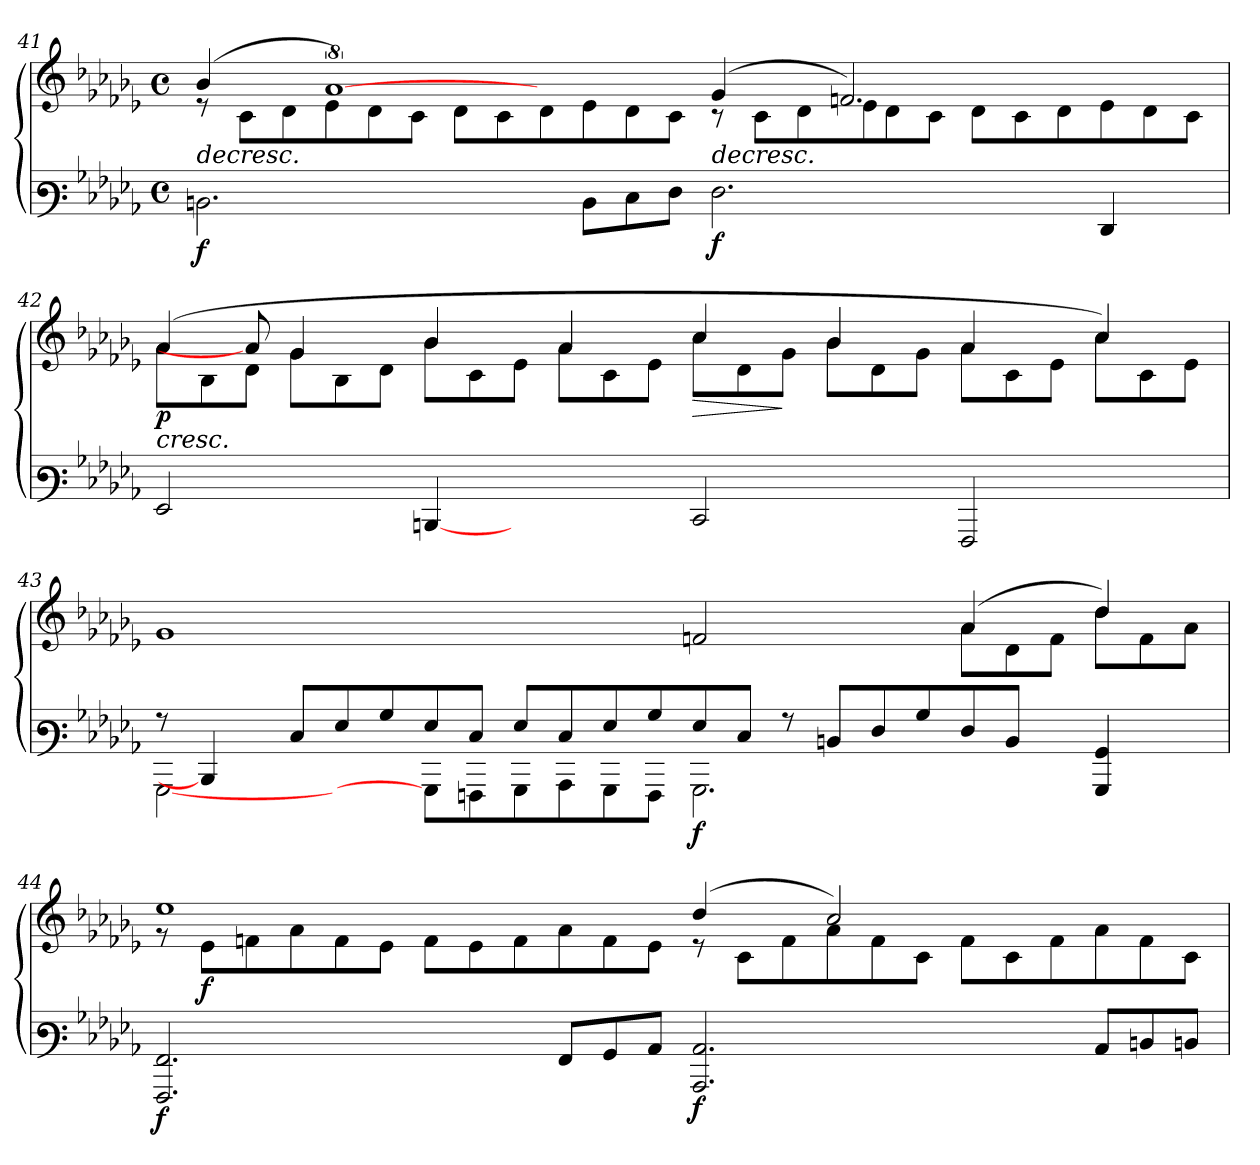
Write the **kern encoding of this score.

**kern	**kern	**dynam
*part1	*part1	*part1
*staff2	*staff1	*staff1/2
!!LO:LB:g=z
*clefF3	*clefG3	*
*k[b-e-a-d-g-c-]	*k[b-e-a-d-g-c-]	*
*M4/4	*M4/4	*
*met(c)	*met(c)	*
=41	=41	=41
!	!	!LO:HP:b
*	*^	*
!	!	!	!LO:DY:n=1:b=2
2.Dn\	(>4g-/	8rB	> f
.	.	8A-\L	.
.	8ryy	8B-\	.
.	[8%5f/)	8c-\	.
.	.	8B-\	.
.	.	8A-\J	.
4.ryy	.	8B-\L	.
.	.	8A-\	.
.	2ryy	8B-\	.
8D\L	.	8c-\	.
8E-\	.	8B-\	.
8F\J	.	8A-\J	.
!	!	!	!LO:HP:b
!	!	!	!LO:DY:n=2:b=2
2.F\	(>4e-/	8rG	> f
.	.	8A-\L	.
.	8ryy	8B-\	.
.	2.dn/)	8c-\	.
.	.	8B-\	.
.	.	8A-\J	.
4.ryy	.	8B-\L	.
.	.	8A-\	.
.	.	8B-\	.
4FF/	4.ryy	8c-\	.
.	.	8B-\	.
8ryy	.	8A-\J	.
=42	=42	=42	=42
!	!	!	!LO:HP:b
!	!	!	!LO:DY:n=1:b
2GG-/	(>4f/	8f\L	< p
.	.	8G-\	.
.	8f/]	8B-\J	.
.	4e-/	8e-\L	.
4ryy	.	8G-\	.
.	8ryy	8B-\J	.
[4DDn/	4g-/	8g-\L	.
.	.	8A-\	.
2ryy	8ryy	8c-\J	.
.	4f/	8f\L	.
.	.	8A-\	.
.	8ryy	8c-\J	.
!	!	!	!LO:HP:b
2EE-/	4a-/	8a-\L	>
.	.	8B-\	.
.	8ryy	8e-\J	]
.	4g-/	8g-\L	.
4ryy	.	8B-\	.
.	8ryy	8e-\J	]
2AAA-/	4f/	8f\L	.
.	.	8A-\	.
.	8ryy	8c-\J	.
.	4a-/)	8a-\L	.
4ryy	.	8A-\	.
.	8ryy	8c-\J	.
!!LO:LB:g=z	!!
=43	=43	=43	=43
*^	*	*	*
8rA	[<2BBB-\	1e-	4ryy	.
4DD/]	.	.	.	.
*	*	*v	*v	*
8E-/L	.	.	.
8G-/	4ryy	.	.
8B-/	.	.	.
8G-/	8BBB-\L]	.	.
8E-/J	8AAAn\	.	.
8G-/L	8BBB-\	2ryy	.
8E-/	8CC-\	.	.
8G-/	8BBB-\	.	.
8B-/	8AAA\J	.	.
!	!	!	!LO:DY:b=2
8G-/	2.BBB-\	2dn/	f
8E-/J	.	.	.
8rA	.	.	.
8Dn/L	.	.	.
8F/	.	4ryy	.
8B-/	.	.	.
*	*	*^	*
8F/	8ryy	(>4f/	8f\L	.
8D/J	2ryy	.	8B-\	.
8ryy	.	8ryy	8d\J	]
4BBB-/ 4BB-/	.	4b-/)	8b-\L	.
.	.	.	8d\	.
8ryy	8ryy	8ryy	8f\J	.
=44	=44	=44	=44	=44
!	!	!	!	!LO:DY:b=2
*v	*v	*	*	*
2.AAA-/ 2.AA-/	1cc-	8re	f
!	!	!	!LO:DY:b
.	.	8c-\L	f
.	.	8dn\	.
.	.	8f\	.
.	.	8d\	.
.	.	8c-\J	.
4.ryy	.	8d\L	.
.	.	8c-\	.
.	2ryy	8d\	[
8AA-/L	.	8f\	.
8BB-/	.	8d\	.
8C-/J	.	8c-\J	.
!	!	!	!LO:DY:b=2
2.CC-/ 2.C-/	(>4b-/	8rc	f
.	.	8A-\L	.
.	8ryy	8d\	.
.	2a-/)	8f\	.
.	.	8d\	.
.	.	8A-\J	.
4.ryy	.	8d\L	.
.	2ryy	8A-\	.
.	.	8d\	.
8C-/L	.	8f\	.
8D/	.	8d\	.
8Dn/J	8ryy	8A-\J	.
*	*v	*v	*
=	=	=
*-	*-	*-
